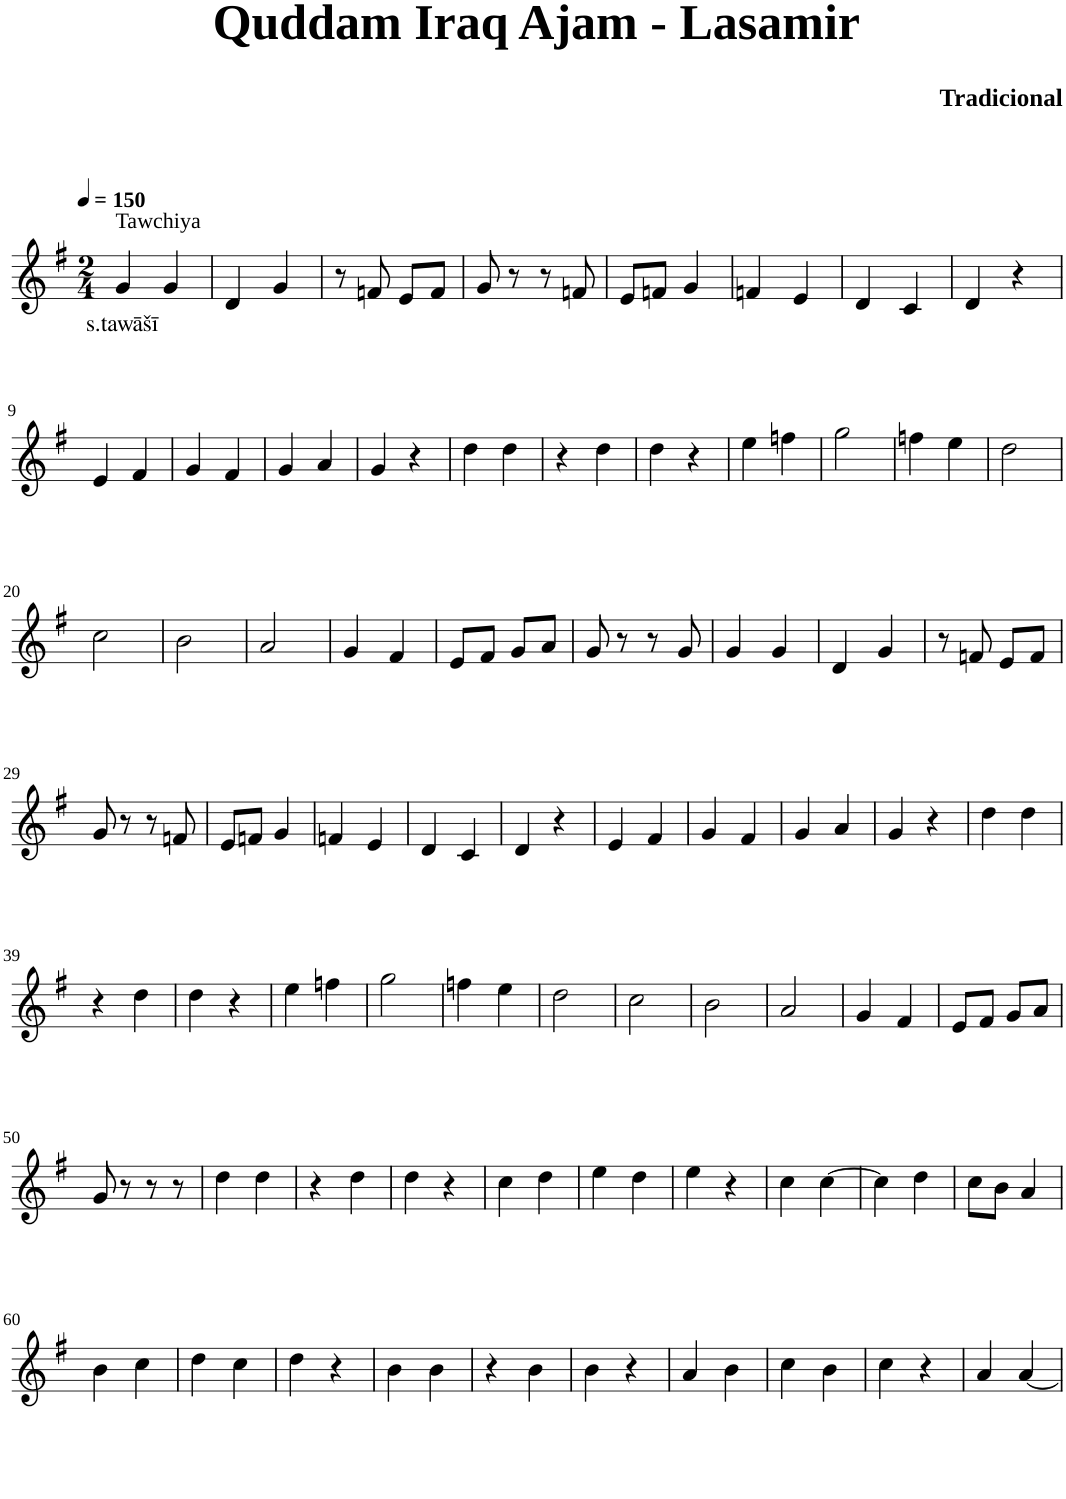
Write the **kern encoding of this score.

**kern	**text
*part1	*part1
*staff1	*staff1
*I"Violin	*
*clefG2	*
*k[f#]	*
*G:	*
*M2/4	*
*MM150	*
=1	=1
!LO:TX:a:t=Tawchiya	!
!	!LO:LY:b
4g/	s.tawāšī
4g/	.
=2	=2
4d/	.
4g/	.
=3	=3
8r	.
8fn/	.
8e/L	.
8f/J	.
=4	=4
8g/	.
8r	.
8r	.
8fn/	.
=5	=5
8e/L	.
8fn/J	.
4g/	.
=6	=6
4fn/	.
4e/	.
=7	=7
4d/	.
4c/	.
=8	=8
4d/	.
4r	.
!!LO:LB:g=z
=9	=9
4e/	.
4f#/	.
=10	=10
4g/	.
4f#/	.
=11	=11
4g/	.
4a/	.
=12	=12
4g/	.
4r	.
=13	=13
4dd\	.
4dd\	.
=14	=14
4r	.
4dd\	.
=15	=15
4dd\	.
4r	.
=16	=16
4ee\	.
4ffn\	.
=17	=17
2gg\	.
=18	=18
4ffn\	.
4ee\	.
=19	=19
2dd\	.
!!LO:LB:g=z
=20	=20
2cc\	.
=21	=21
2b\	.
=22	=22
2a/	.
=23	=23
4g/	.
4f#/	.
=24	=24
8e/L	.
8f#/J	.
8g/L	.
8a/J	.
=25	=25
8g/	.
8r	.
8r	.
8g/	.
=26	=26
4g/	.
4g/	.
=27	=27
4d/	.
4g/	.
=28	=28
8r	.
8fn/	.
8e/L	.
8f/J	.
!!LO:LB:g=z
=29	=29
8g/	.
8r	.
8r	.
8fn/	.
=30	=30
8e/L	.
8fn/J	.
4g/	.
=31	=31
4fn/	.
4e/	.
=32	=32
4d/	.
4c/	.
=33	=33
4d/	.
4r	.
=34	=34
4e/	.
4f#/	.
=35	=35
4g/	.
4f#/	.
=36	=36
4g/	.
4a/	.
=37	=37
4g/	.
4r	.
=38	=38
4dd\	.
4dd\	.
!!LO:LB:g=z
=39	=39
4r	.
4dd\	.
=40	=40
4dd\	.
4r	.
=41	=41
4ee\	.
4ffn\	.
=42	=42
2gg\	.
=43	=43
4ffn\	.
4ee\	.
=44	=44
2dd\	.
=45	=45
2cc\	.
=46	=46
2b\	.
=47	=47
2a/	.
=48	=48
4g/	.
4f#/	.
=49	=49
8e/L	.
8f#/J	.
8g/L	.
8a/J	.
!!LO:LB:g=z
=50	=50
8g/	.
8r	.
8r	.
8r	.
=51	=51
4dd\	.
4dd\	.
=52	=52
4r	.
4dd\	.
=53	=53
4dd\	.
4r	.
=54	=54
4cc\	.
4dd\	.
=55	=55
4ee\	.
4dd\	.
=56	=56
4ee\	.
4r	.
=57	=57
4cc\	.
[4cc\	.
=58	=58
4cc\]	.
4dd\	.
=59	=59
8cc\L	.
8b\J	.
4a/	.
!!LO:LB:g=z
=60	=60
4b\	.
4cc\	.
=61	=61
4dd\	.
4cc\	.
=62	=62
4dd\	.
4r	.
=63	=63
4b\	.
4b\	.
=64	=64
4r	.
4b\	.
=65	=65
4b\	.
4r	.
=66	=66
4a/	.
4b\	.
=67	=67
4cc\	.
4b\	.
=68	=68
4cc\	.
4r	.
=69	=69
4a/	.
[4a/	.
=	=
*-	*-
